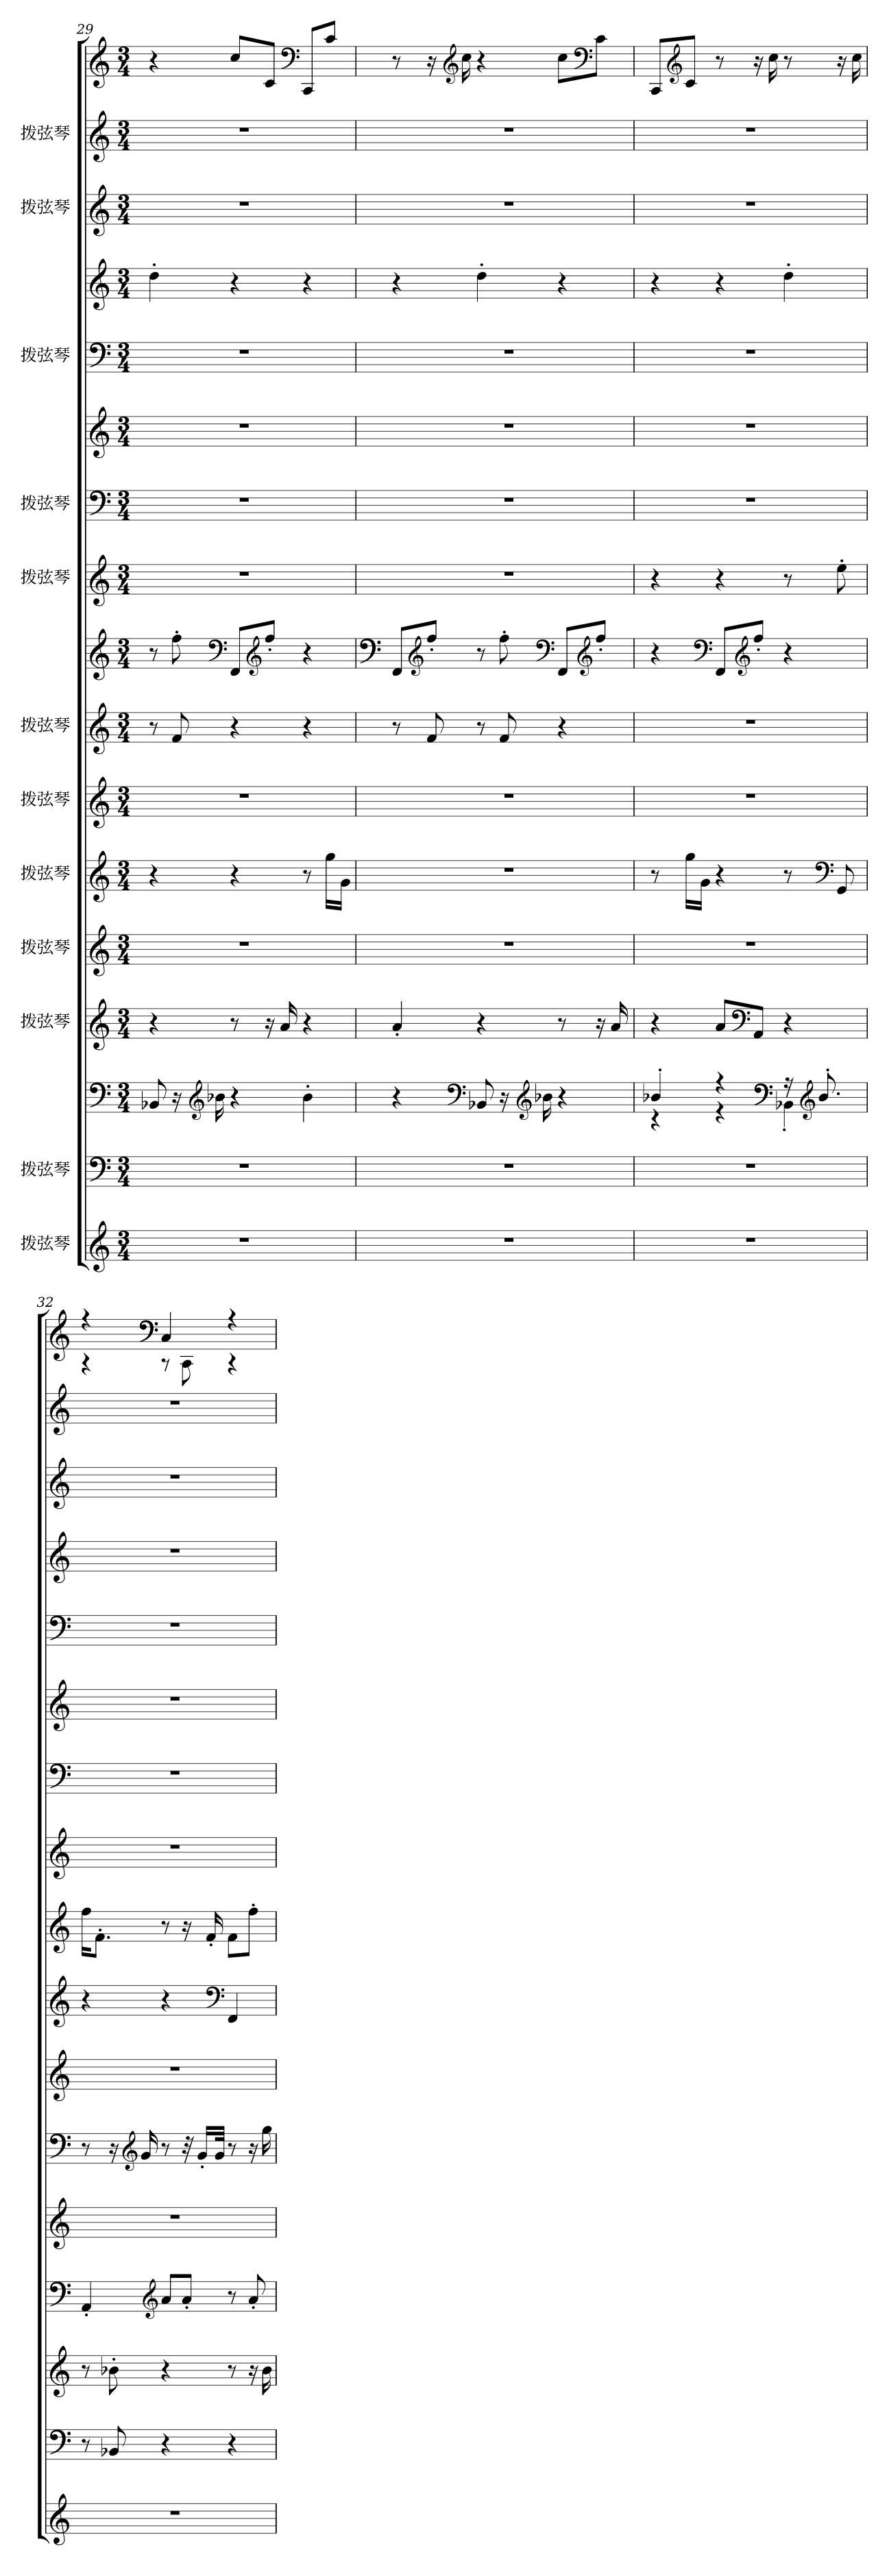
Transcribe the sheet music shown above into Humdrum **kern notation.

**kern	**kern	**kern	**kern	**kern	**kern	**kern	**kern	**kern	**kern	**kern	**kern	**kern	**kern	**kern	**kern	**kern
*part12	*part11	*part11	*part10	*part9	*part8	*part7	*part6	*part6	*part5	*part4	*part4	*part3	*part3	*part2	*part1	*part1
*staff17	*staff16	*staff15	*staff14	*staff13	*staff12	*staff11	*staff10	*staff9	*staff8	*staff7	*staff6	*staff5	*staff4	*staff3	*staff2	*staff1
*I"拨弦琴	*I"拨弦琴	*	*I"拨弦琴	*I"拨弦琴	*I"拨弦琴	*I"拨弦琴	*I"拨弦琴	*	*I"拨弦琴	*I"拨弦琴	*	*I"拨弦琴	*	*I"拨弦琴	*I"拨弦琴	*
*clefG2	*clefF4	*clefF4	*clefG2	*clefG2	*clefG2	*clefG2	*clefG2	*clefG2	*clefG2	*clefF4	*clefG2	*clefF4	*clefG2	*clefG2	*clefG2	*clefG2
*k[]	*k[]	*k[]	*k[]	*k[]	*k[]	*k[]	*k[]	*k[]	*k[]	*k[]	*k[]	*k[]	*k[]	*k[]	*k[]	*k[]
*M3/4	*M3/4	*M3/4	*M3/4	*M3/4	*M3/4	*M3/4	*M3/4	*M3/4	*M3/4	*M3/4	*M3/4	*M3/4	*M3/4	*M3/4	*M3/4	*M3/4
=29	=29	=29	=29	=29	=29	=29	=29	=29	=29	=29	=29	=29	=29	=29	=29	=29
2.r	2.r	8BB-X/	4r	2.r	4r	2.r	8r	8r	2.r	2.r	2.r	2.r	4dd'\	2.r	2.r	4r
.	.	16r	.	.	.	.	8f/	8ff'\	.	.	.	.	.	.	.	.
*	*	*clefG2	*	*	*	*	*	*	*	*	*	*	*	*	*	*
.	.	16b-X\	.	.	.	.	.	.	.	.	.	.	.	.	.	.
*	*	*	*	*	*	*	*	*clefF4	*	*	*	*	*	*	*	*
.	.	4r	8r	.	4r	.	4r	8FF/L	.	.	.	.	4r	.	.	8cc/L
*	*	*	*	*	*	*	*	*clefG2	*	*	*	*	*	*	*	*
.	.	.	16r	.	.	.	.	8ff'/J	.	.	.	.	.	.	.	8c/J
.	.	.	16a/	.	.	.	.	.	.	.	.	.	.	.	.	.
*	*	*	*	*	*	*	*	*	*	*	*	*	*	*	*	*clefF4
.	.	4b-'\	4r	.	8r	.	4r	4r	.	.	.	.	4r	.	.	8CC/L
.	.	.	.	.	16gg\LL	.	.	.	.	.	.	.	.	.	.	8c/J
.	.	.	.	.	16g\JJ	.	.	.	.	.	.	.	.	.	.	.
!!LO:PB:g=z
=30	=30	=30	=30	=30	=30	=30	=30	=30	=30	=30	=30	=30	=30	=30	=30	=30
*	*	*	*	*	*	*	*	*clefF4	*	*	*	*	*	*	*	*
2.r	2.r	4r	4a'/	2.r	2.r	2.r	8r	8FF/L	2.r	2.r	2.r	2.r	4r	2.r	2.r	8r
*	*	*	*	*	*	*	*	*clefG2	*	*	*	*	*	*	*	*
.	.	.	.	.	.	.	8f/	8ff'/J	.	.	.	.	.	.	.	16r
*	*	*	*	*	*	*	*	*	*	*	*	*	*	*	*	*clefG2
.	.	.	.	.	.	.	.	.	.	.	.	.	.	.	.	16cc\
*	*	*clefF4	*	*	*	*	*	*	*	*	*	*	*	*	*	*
.	.	8BB-X/	4r	.	.	.	8r	8r	.	.	.	.	4dd'\	.	.	4r
.	.	16r	.	.	.	.	8f/	8ff'\	.	.	.	.	.	.	.	.
*	*	*clefG2	*	*	*	*	*	*	*	*	*	*	*	*	*	*
.	.	16b-X\	.	.	.	.	.	.	.	.	.	.	.	.	.	.
*	*	*	*	*	*	*	*	*clefF4	*	*	*	*	*	*	*	*
.	.	4r	8r	.	.	.	4r	8FF/L	.	.	.	.	4r	.	.	8cc\L
*	*	*	*	*	*	*	*	*clefG2	*	*	*	*	*	*	*	*clefF4
.	.	.	16r	.	.	.	.	8ff'/J	.	.	.	.	.	.	.	8c\J
.	.	.	16a/	.	.	.	.	.	.	.	.	.	.	.	.	.
=31	=31	=31	=31	=31	=31	=31	=31	=31	=31	=31	=31	=31	=31	=31	=31	=31
*	*	*^	*	*	*	*	*	*	*	*	*	*	*	*	*	*
2.r	2.r	4b-X'/	4r	4r	2.r	8r	2.r	2.r	4r	4r	2.r	2.r	2.r	4r	2.r	2.r	8CC/L
*	*	*	*	*	*	*	*	*	*	*	*	*	*	*	*	*	*clefG2
.	.	.	.	.	.	16gg\LL	.	.	.	.	.	.	.	.	.	.	8c/J
.	.	.	.	.	.	16g\JJ	.	.	.	.	.	.	.	.	.	.	.
*	*	*	*	*	*	*	*	*	*clefF4	*	*	*	*	*	*	*	*
.	.	4r	4r	8a/L	.	4r	.	.	8FF/L	4r	.	.	.	4r	.	.	8r
*	*	*	*	*clefF4	*	*	*	*	*clefG2	*	*	*	*	*	*	*	*
.	.	.	.	8AA/J	.	.	.	.	8ff'/J	.	.	.	.	.	.	.	16r
.	.	.	.	.	.	.	.	.	.	.	.	.	.	.	.	.	16cc\
*	*	*clefF4	*	*	*	*	*	*	*	*	*	*	*	*	*	*	*
.	.	16r	4BB-X'\	4r	.	8r	.	.	4r	8r	.	.	.	4dd'\	.	.	8r
*	*	*clefG2	*	*	*	*	*	*	*	*	*	*	*	*	*	*	*
.	.	8.b-'/	.	.	.	.	.	.	.	.	.	.	.	.	.	.	.
*	*	*	*	*	*	*clefF4	*	*	*	*	*	*	*	*	*	*	*
.	.	.	.	.	.	8GG/	.	.	.	8ee'\	.	.	.	.	.	.	16r
.	.	.	.	.	.	.	.	.	.	.	.	.	.	.	.	.	16cc\
*	*	*v	*v	*	*	*	*	*	*	*	*	*	*	*	*	*	*
!!LO:PB:g=z
=32	=32	=32	=32	=32	=32	=32	=32	=32	=32	=32	=32	=32	=32	=32	=32	=32
*	*	*	*	*	*	*	*	*	*	*	*	*	*	*	*	*^
2.r	8r	8r	4AA'/	2.r	8r	2.r	4r	16ff\KL	2.r	2.r	2.r	2.r	2.r	2.r	2.r	4r	4r
.	.	.	.	.	.	.	.	8.f'\J	.	.	.	.	.	.	.	.	.
.	8BB-X/	8b-X'\	.	.	16r	.	.	.	.	.	.	.	.	.	.	.	.
*	*	*	*	*	*clefG2	*	*	*	*	*	*	*	*	*	*	*	*
.	.	.	.	.	16g/	.	.	.	.	.	.	.	.	.	.	.	.
*	*	*	*clefG2	*	*	*	*	*	*	*	*	*	*	*	*	*clefF4	*
.	4r	4r	8a/L	.	8r	.	4r	8r	.	.	.	.	.	.	.	4C/	8r
.	.	.	8a'/J	.	32r	.	.	16r	.	.	.	.	.	.	.	.	8CC\
.	.	.	.	.	16g'/LL	.	.	.	.	.	.	.	.	.	.	.	.
.	.	.	.	.	.	.	.	16f'/	.	.	.	.	.	.	.	.	.
.	.	.	.	.	32g/JJk	.	.	.	.	.	.	.	.	.	.	.	.
*	*	*	*	*	*	*	*clefF4	*	*	*	*	*	*	*	*	*	*
.	4r	8r	8r	.	8r	.	4FF/	8f\L	.	.	.	.	.	.	.	4r	4r
.	.	16r	8a'/	.	16r	.	.	8ff'\J	.	.	.	.	.	.	.	.	.
.	.	16b-\	.	.	16gg\	.	.	.	.	.	.	.	.	.	.	.	.
*	*	*	*	*	*	*	*	*	*	*	*	*	*	*	*	*v	*v
=	=	=	=	=	=	=	=	=	=	=	=	=	=	=	=	=
*-	*-	*-	*-	*-	*-	*-	*-	*-	*-	*-	*-	*-	*-	*-	*-	*-
